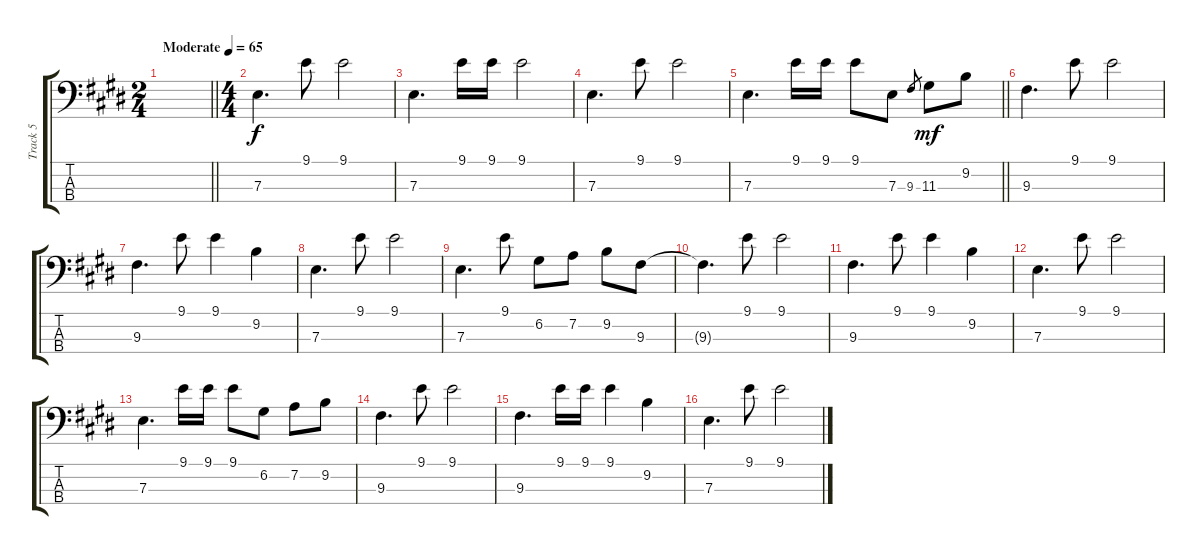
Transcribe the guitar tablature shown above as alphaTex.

\track ("Track 5" "Track 5") {instrument electricbassfinger}
\staff {score tabs}
\tuning (G2 D2 A1 E1) {hide}
\ts (2 4)
\tempo (65 "Moderate")
\clef f4
\barLineRight lightlight
\ks e
|
\ts (4 4)
7.3.4{d} 9.1.8 9.1.2 |
7.3.4{d} 9.1.16 9.1.16 9.1.2 |
7.3.4{d} 9.1.8 9.1.2 |
\barLineRight lightlight
7.3.4{d} 9.1.16 9.1.16 9.1.8 7.3.8 9.3.8{gr dy f} 11.3.8{dy mf} 9.2.8 |
9.3.4{d} 9.1.8 9.1.2 |
9.3.4{d} 9.1.8 9.1.4 9.2.4 |
7.3.4{d} 9.1.8 9.1.2 |
7.3.4{d} 9.1.8 6.2.8 7.2.8 9.2.8 9.3.8 |
9.3{t}.4{d} 9.1.8 9.1.2 |
9.3.4{d} 9.1.8 9.1.4 9.2.4 |
7.3.4{d} 9.1.8 9.1.2 |
7.3.4{d} 9.1.16 9.1.16 9.1.8 6.2.8 7.2.8 9.2.8 |
9.3.4{d} 9.1.8 9.1.2 |
9.3.4{d} 9.1.16 9.1.16 9.1.4 9.2.4 |
7.3.4{d} 9.1.8 9.1.2
